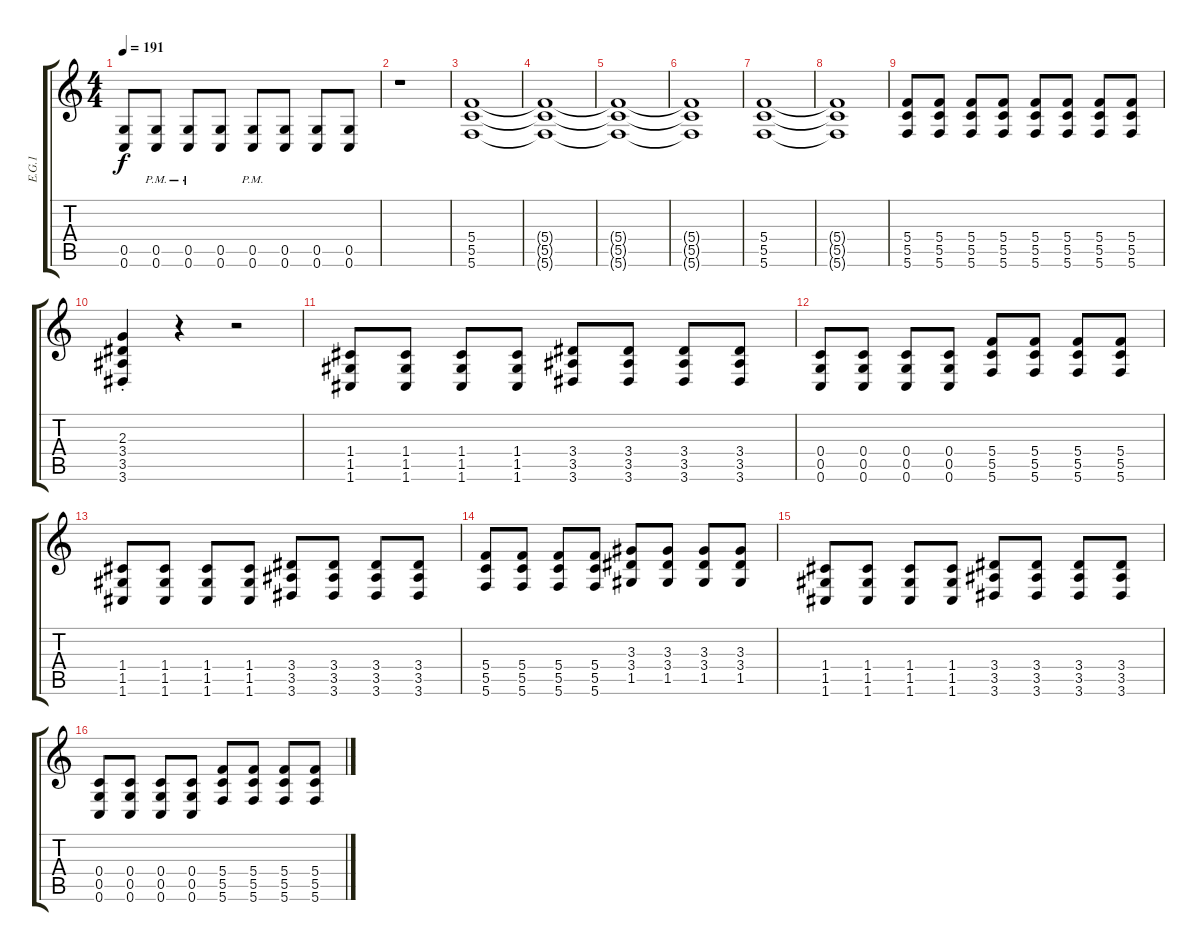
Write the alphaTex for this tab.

\track ("E.G.1" "E.G.1") {instrument distortionguitar}
\staff {score tabs}
\tuning (D4 A3 F3 C3 G2 C2) {hide}
\ts (4 4)
\tempo 191
\clef g2
\ks c
(0.5 0.6).8{dy f} (0.5{pm} 0.6{pm}).8 (0.5{pm} 0.6{pm}).8 (0.5 0.6).8 (0.5{pm} 0.6{pm}).8 (0.5 0.6).8 (0.5 0.6).8 (0.5 0.6).8 |
r.1 |
(5.4 5.5 5.6).1 |
(5.4{t} 5.5{t} 5.6{t}).1 |
(5.4{t} 5.5{t} 5.6{t}).1 |
(5.4{t} 5.5{t} 5.6{t}).1 |
(5.4 5.5 5.6).1 |
(5.4{t} 5.5{t} 5.6{t}).1 |
(5.4 5.5 5.6).8 (5.4 5.5 5.6).8 (5.4 5.5 5.6).8 (5.4 5.5 5.6).8 (5.4 5.5 5.6).8 (5.4 5.5 5.6).8 (5.4 5.5 5.6).8 (5.4 5.5 5.6).8 |
(2.3{st} 3.4{st} 3.5{st} 3.6{st}).4 r.4 r.2 |
(1.4 1.5 1.6).8 (1.4 1.5 1.6).8 (1.4 1.5 1.6).8 (1.4 1.5 1.6).8 (3.4 3.5 3.6).8 (3.4 3.5 3.6).8 (3.4 3.5 3.6).8 (3.4 3.5 3.6).8 |
(0.4 0.5 0.6).8 (0.4 0.5 0.6).8 (0.4 0.5 0.6).8 (0.4 0.5 0.6).8 (5.4 5.5 5.6).8 (5.4 5.5 5.6).8 (5.4 5.5 5.6).8 (5.4 5.5 5.6).8 |
(1.4 1.5 1.6).8 (1.4 1.5 1.6).8 (1.4 1.5 1.6).8 (1.4 1.5 1.6).8 (3.4 3.5 3.6).8 (3.4 3.5 3.6).8 (3.4 3.5 3.6).8 (3.4 3.5 3.6).8 |
(5.4 5.5 5.6).8 (5.4 5.5 5.6).8 (5.4 5.5 5.6).8 (5.4 5.5 5.6).8 (3.3 3.4 1.5).8 (3.3 3.4 1.5).8 (3.3 3.4 1.5).8 (3.3 3.4 1.5).8 |
(1.4 1.5 1.6).8 (1.4 1.5 1.6).8 (1.4 1.5 1.6).8 (1.4 1.5 1.6).8 (3.4 3.5 3.6).8 (3.4 3.5 3.6).8 (3.4 3.5 3.6).8 (3.4 3.5 3.6).8 |
(0.4 0.5 0.6).8 (0.4 0.5 0.6).8 (0.4 0.5 0.6).8 (0.4 0.5 0.6).8 (5.4 5.5 5.6).8 (5.4 5.5 5.6).8 (5.4 5.5 5.6).8 (5.4 5.5 5.6).8
